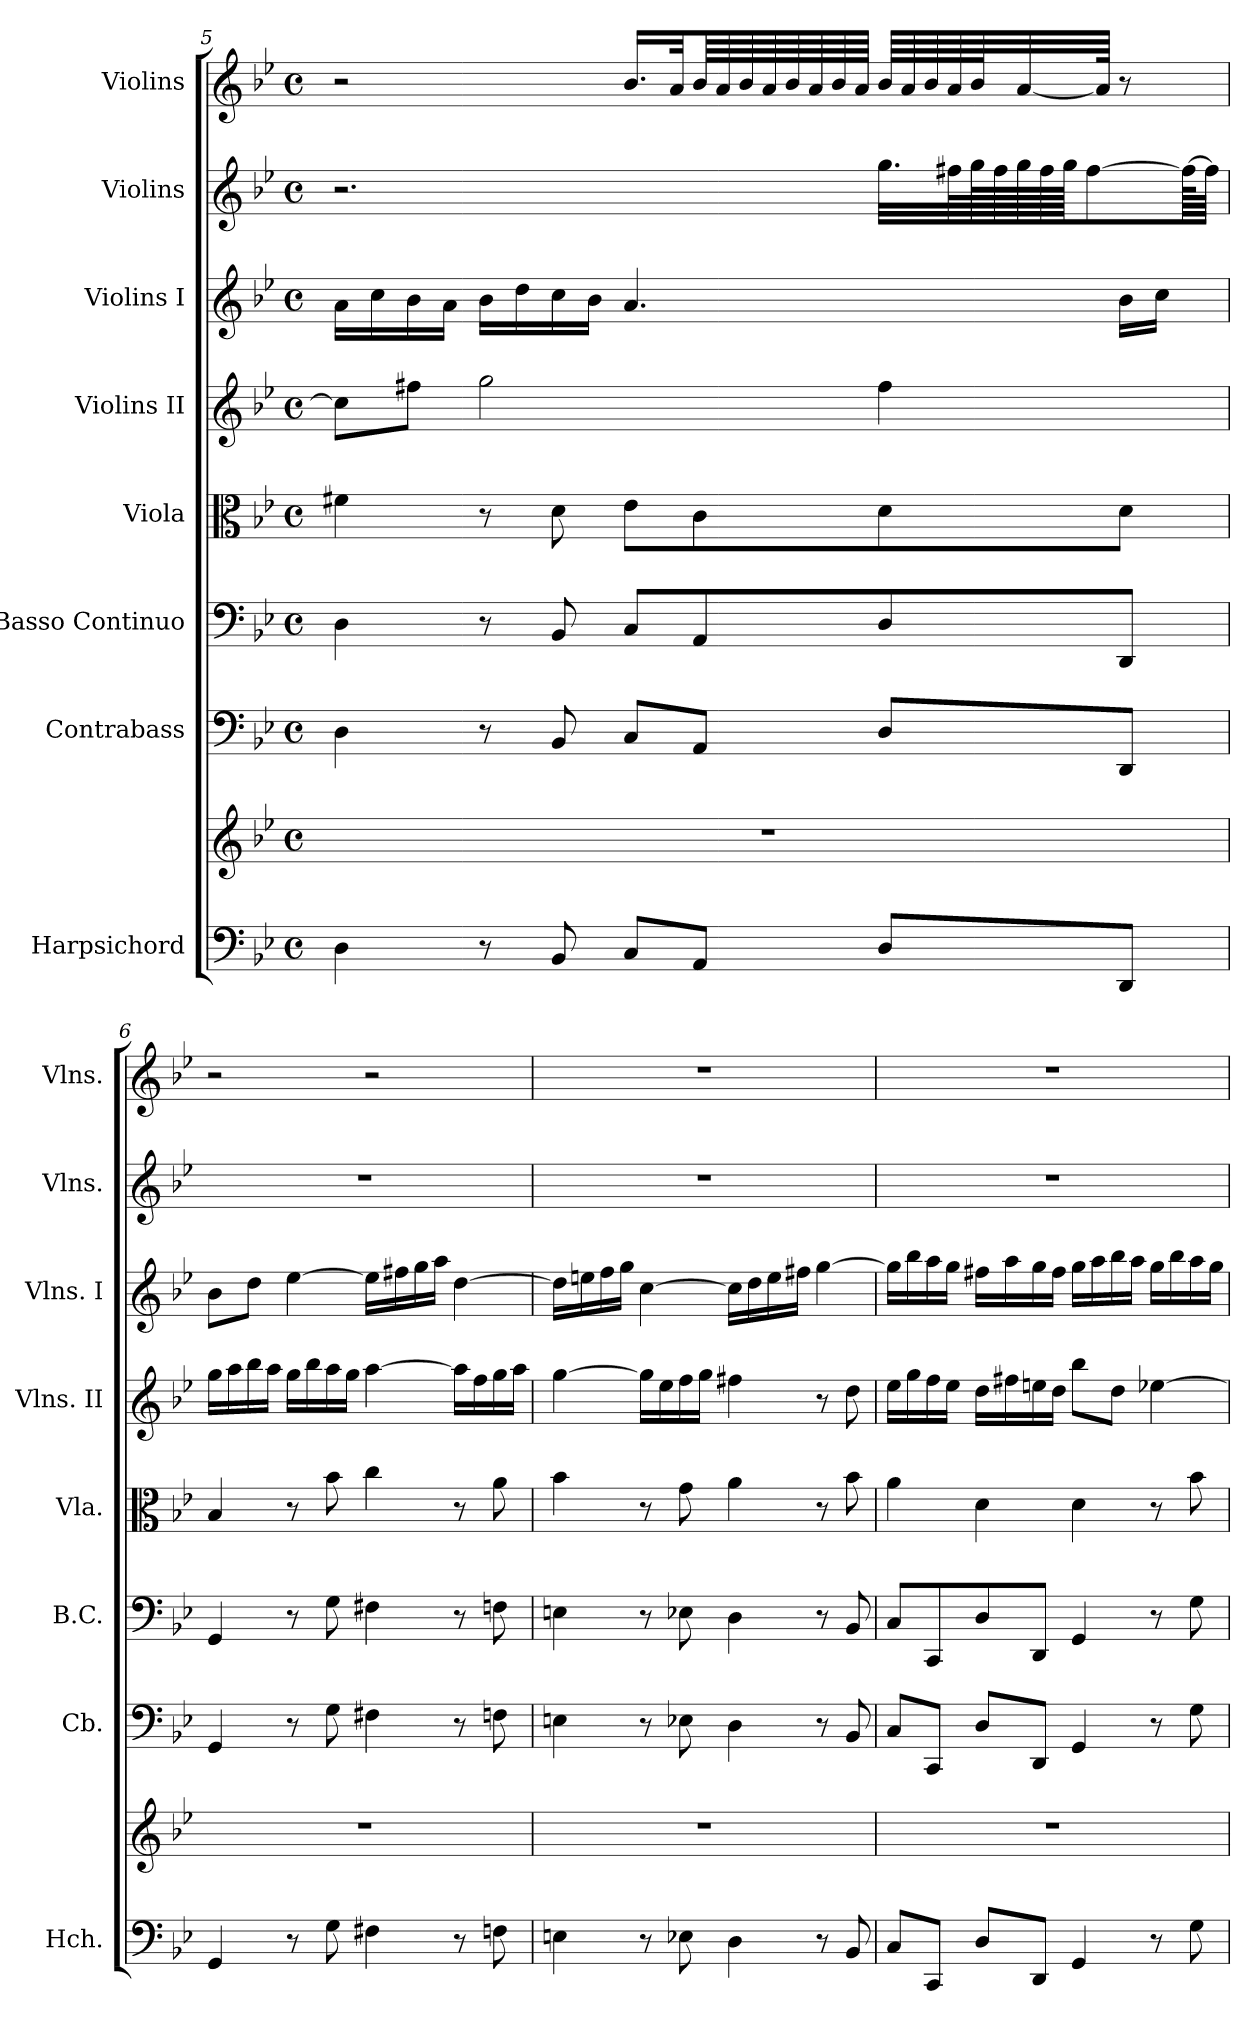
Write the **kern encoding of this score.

**kern	**kern	**kern	**kern	**kern	**kern	**kern	**kern	**kern
*part8	*part8	*part7	*part6	*part5	*part4	*part3	*part2	*part1
*staff9	*staff8	*staff7	*staff6	*staff5	*staff4	*staff3	*staff2	*staff1
*I"Harpsichord	*	*I"Contrabass	*I"Basso Continuo	*I"Viola	*I"Violins II	*I"Violins I	*I"Violins	*I"Violins
*I'Hch.	*	*I'Cb.	*I'B.C.	*I'Vla.	*I'Vlns. II	*I'Vlns. I	*I'Vlns.	*I'Vlns.
*clefF4	*clefG2	*clefF4	*clefF4	*clefC3	*clefG2	*clefG2	*clefG2	*clefG2
*	*	*ITrd7c12	*	*	*	*	*	*
*k[b-e-]	*k[b-e-]	*k[b-e-]	*k[b-e-]	*k[b-e-]	*k[b-e-]	*k[b-e-]	*k[b-e-]	*k[b-e-]
*M4/4	*M4/4	*M4/4	*M4/4	*M4/4	*M4/4	*M4/4	*M4/4	*M4/4
*met(c)	*met(c)	*met(c)	*met(c)	*met(c)	*met(c)	*met(c)	*met(c)	*met(c)
=5	=5	=5	=5	=5	=5	=5	=5	=5
4D\	1r	4DD\	4D\	4f#X\	8cc\L]	16a\LL	2.r	2r
.	.	.	.	.	.	16cc\	.	.
.	.	.	.	.	8ff#X\J	16b-\	.	.
.	.	.	.	.	.	16a\JJ	.	.
8r	.	8r	8r	8r	2gg\	16b-\LL	.	.
.	.	.	.	.	.	16dd\	.	.
8BB-/	.	8BBB-/	8BB-/	8d\	.	16cc\	.	.
.	.	.	.	.	.	16b-\JJ	.	.
8C/L	.	8CC/L	8C/L	8e-\L	.	4.a/	.	16.b-/LL
.	.	.	.	.	.	.	.	32a/Jk
8AA/J	.	8AAA/J	8AA/	8c\	.	.	.	64b-/LLL
.	.	.	.	.	.	.	.	64a/
.	.	.	.	.	.	.	.	64b-/
.	.	.	.	.	.	.	.	64a/
.	.	.	.	.	.	.	.	64b-/
.	.	.	.	.	.	.	.	64a/
.	.	.	.	.	.	.	.	64b-/
.	.	.	.	.	.	.	.	64a/JJJJ
8D/L	.	8DD/L	8D/	8d\	4ff#\	.	32.gg\LLL	64b-/LLLL
.	.	.	.	.	.	.	.	64a/
.	.	.	.	.	.	.	.	64b-/
.	.	.	.	.	.	.	64ff#X\L	64a/
.	.	.	.	.	.	.	128gg\L	64b-/J
.	.	.	.	.	.	.	128ff#\	.
.	.	.	.	.	.	.	128gg\	[32a/
.	.	.	.	.	.	.	128ff#\	.
.	.	.	.	.	.	.	128gg\JJJJ	.
.	.	.	.	.	.	.	[8ff#\	.
.	.	.	.	.	.	.	.	64a/JJJk]
8DD/J	.	8DDD/J	8DD/J	8d\J	.	16b-\LL	.	8r
.	.	.	.	.	.	16cc\JJ	.	.
.	.	.	.	.	.	.	128ff#\KLLL_	.
.	.	.	.	.	.	.	64ff#\JJJJ]	.
!!LO:PB:g=z
=6	=6	=6	=6	=6	=6	=6	=6	=6
4GG/	1r	4GGG/	4GG/	4B-/	16gg\LL	8b-\L	1r	2r
.	.	.	.	.	16aa\	.	.	.
.	.	.	.	.	16bb-\	8dd\J	.	.
.	.	.	.	.	16aa\JJ	.	.	.
8r	.	8r	8r	8r	16gg\LL	[4ee-\	.	.
.	.	.	.	.	16bb-\	.	.	.
8G\	.	8GG\	8G\	8b-\	16aa\	.	.	.
.	.	.	.	.	16gg\JJ	.	.	.
4F#X\	.	4FF#X\	4F#X\	4cc\	[4aa\	16ee-\LL]	.	2r
.	.	.	.	.	.	16ff#X\	.	.
.	.	.	.	.	.	16gg\	.	.
.	.	.	.	.	.	16aa\JJ	.	.
8r	.	8r	8r	8r	16aa\LL]	[4dd\	.	.
.	.	.	.	.	16ff\	.	.	.
8Fn\	.	8FFn\	8Fn\	8a\	16gg\	.	.	.
.	.	.	.	.	16aa\JJ	.	.	.
=7	=7	=7	=7	=7	=7	=7	=7	=7
4En\	1r	4EEn\	4En\	4b-\	[4gg\	16dd\LL]	1r	1r
.	.	.	.	.	.	16een\	.	.
.	.	.	.	.	.	16ff\	.	.
.	.	.	.	.	.	16gg\JJ	.	.
8r	.	8r	8r	8r	16gg\LL]	[4cc\	.	.
.	.	.	.	.	16ee-\	.	.	.
8E-X\	.	8EE-X\	8E-X\	8g\	16ff\	.	.	.
.	.	.	.	.	16gg\JJ	.	.	.
4D\	.	4DD\	4D\	4a\	4ff#X\	16cc\LL]	.	.
.	.	.	.	.	.	16dd\	.	.
.	.	.	.	.	.	16ee\	.	.
.	.	.	.	.	.	16ff#X\JJ	.	.
8r	.	8r	8r	8r	8r	[4gg\	.	.
8BB-/	.	8BBB-/	8BB-/	8b-\	8dd\	.	.	.
!!LO:LB:g=z
=8	=8	=8	=8	=8	=8	=8	=8	=8
8C/L	1r	8CC/L	8C/L	4a\	16ee-\LL	16gg\LL]	1r	1r
.	.	.	.	.	16gg\	16bb-\	.	.
8CC/J	.	8CCC/J	8CC/	.	16ff\	16aa\	.	.
.	.	.	.	.	16ee-\JJ	16gg\JJ	.	.
8D/L	.	8DD/L	8D/	4d\	16dd\LL	16ff#X\LL	.	.
.	.	.	.	.	16ff#X\	16aa\	.	.
8DD/J	.	8DDD/J	8DD/J	.	16een\	16gg\	.	.
.	.	.	.	.	16dd\JJ	16ff#\JJ	.	.
4GG/	.	4GGG/	4GG/	4d\	8bb-\L	16gg\LL	.	.
.	.	.	.	.	.	16aa\	.	.
.	.	.	.	.	8dd\J	16bb-\	.	.
.	.	.	.	.	.	16aa\JJ	.	.
8r	.	8r	8r	8r	[4ee-X\	16gg\LL	.	.
.	.	.	.	.	.	16bb-\	.	.
8G\	.	8GG\	8G\	8b-\	.	16aa\	.	.
.	.	.	.	.	.	16gg\JJ	.	.
=	=	=	=	=	=	=	=	=
*-	*-	*-	*-	*-	*-	*-	*-	*-
